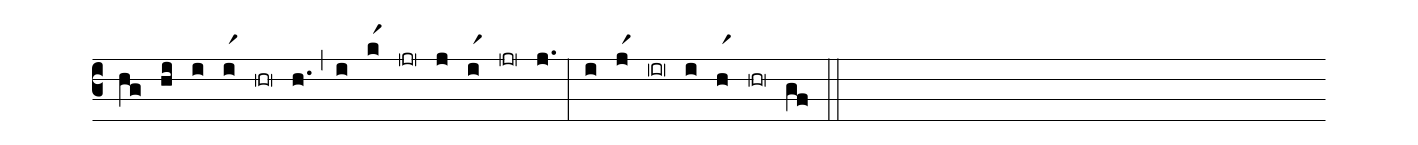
%%
(c3)
(hg) (hi)
(i) (ir1) (hr0) (h.) (,)
(i) (kr1) (jr0) (j) (ir1) (jr0) (j.) (:)
(i) (jr1) (ir0) (i) (hr1) (hr0) (gf) (::)
